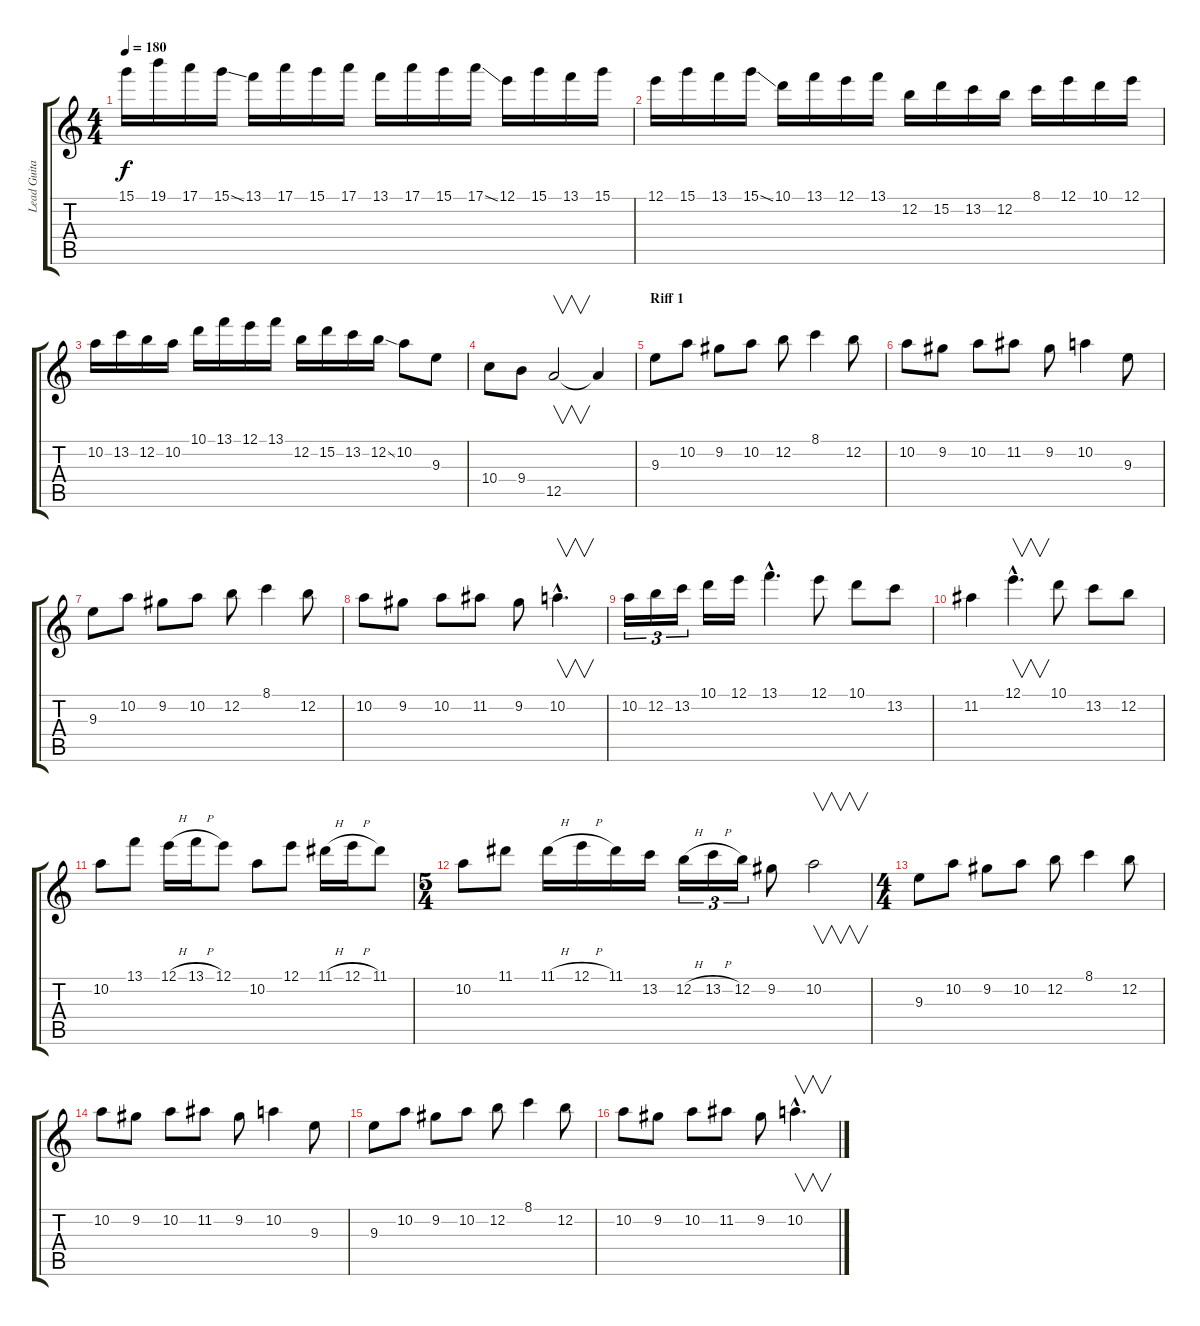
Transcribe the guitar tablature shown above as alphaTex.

\track ("Lead Guitar" "Lead Guita") {instrument overdrivenguitar}
\staff {score tabs}
\tuning (E4 B3 G3 D3 A2 E2) {hide}
\ts (4 4)
\tempo 180
\clef g2
\ks c
15.1.16{dy f} 19.1.16 17.1.16 15.1{ss}.16 13.1.16 17.1.16 15.1.16 17.1.16 13.1.16 17.1.16 15.1.16 17.1{ss}.16 12.1.16 15.1.16 13.1.16 15.1.16 |
12.1.16 15.1.16 13.1.16 15.1{ss}.16 10.1.16 13.1.16 12.1.16 13.1.16 12.2.16 15.2.16 13.2.16 12.2.16 8.1.16 12.1.16 10.1.16 12.1.16 |
10.2.16 13.2.16 12.2.16 10.2.16 10.1.16 13.1.16 12.1.16 13.1.16 12.2.16 15.2.16 13.2.16 12.2{ss}.16 10.2.8 9.3.8 |
10.4.8 9.4.8 12.5.2{v} 12.5{t}.4 |
\section ("" "Riff 1")
9.3.8 10.2.8 9.2.8 10.2.8 12.2.8 8.1.4 12.2.8 |
10.2.8 9.2.8 10.2.8 11.2.8 9.2.8 10.2.4 9.3.8 |
9.3.8 10.2.8 9.2.8 10.2.8 12.2.8 8.1.4 12.2.8 |
10.2.8 9.2.8 10.2.8 11.2.8 9.2.8 10.2{hac}.4{v d} |
10.2.16{tu (3 2)} 12.2.16{tu (3 2)} 13.2.16{tu (3 2)} 10.1.16 12.1.16 13.1{hac}.4{d} 12.1.8 10.1.8 13.2.8 |
11.2.4 12.1{hac}.4{v d} 10.1.8 13.2.8 12.2.8 |
10.2.8 13.1.8 12.1{h}.16 13.1{h}.16 12.1.8 10.2.8 12.1.8 11.1{h}.16 12.1{h}.16 11.1.8 |
\ts (5 4)
10.2.8 11.1.8 11.1{h}.16 12.1{h}.16 11.1.16 13.2.16 12.2{h}.16{tu (3 2)} 13.2{h}.16{tu (3 2)} 12.2.16{tu (3 2)} 9.2.8 10.2.2{v} |
\ts (4 4)
9.3.8 10.2.8 9.2.8 10.2.8 12.2.8 8.1.4 12.2.8 |
10.2.8 9.2.8 10.2.8 11.2.8 9.2.8 10.2.4 9.3.8 |
9.3.8 10.2.8 9.2.8 10.2.8 12.2.8 8.1.4 12.2.8 |
10.2.8 9.2.8 10.2.8 11.2.8 9.2.8 10.2{hac}.4{v d}
